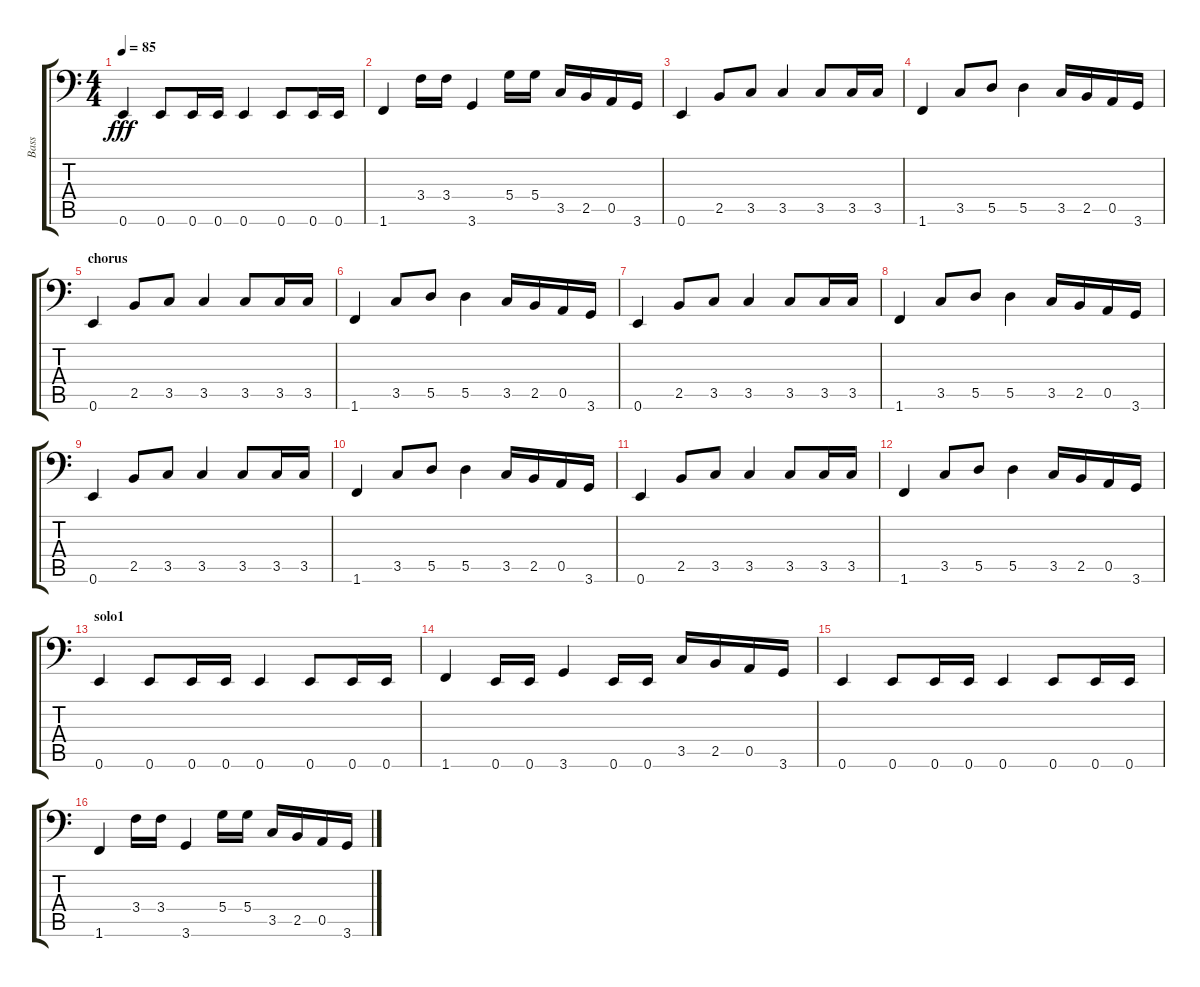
\track ("Bass" "Bass") {instrument electricbassfinger}
\staff {score tabs}
\tuning (E3 B2 G2 D2 A1 E1) {hide}
\ts (4 4)
\tempo 85
\clef f4
\ks c
0.6.4{dy fff} 0.6.8 0.6.16 0.6.16 0.6.4 0.6.8 0.6.16 0.6.16 |
1.6.4 3.4.16 3.4.16 3.6.4 5.4.16 5.4.16 3.5.16 2.5.16 0.5.16 3.6.16 |
0.6.4 2.5.8 3.5.8 3.5.4 3.5.8 3.5.16 3.5.16 |
1.6.4 3.5.8 5.5.8 5.5.4 3.5.16 2.5.16 0.5.16 3.6.16 |
\section ("" "chorus")
0.6.4 2.5.8 3.5.8 3.5.4 3.5.8 3.5.16 3.5.16 |
1.6.4 3.5.8 5.5.8 5.5.4 3.5.16 2.5.16 0.5.16 3.6.16 |
0.6.4 2.5.8 3.5.8 3.5.4 3.5.8 3.5.16 3.5.16 |
1.6.4 3.5.8 5.5.8 5.5.4 3.5.16 2.5.16 0.5.16 3.6.16 |
0.6.4 2.5.8 3.5.8 3.5.4 3.5.8 3.5.16 3.5.16 |
1.6.4 3.5.8 5.5.8 5.5.4 3.5.16 2.5.16 0.5.16 3.6.16 |
0.6.4 2.5.8 3.5.8 3.5.4 3.5.8 3.5.16 3.5.16 |
1.6.4 3.5.8 5.5.8 5.5.4 3.5.16 2.5.16 0.5.16 3.6.16 |
\section ("" "solo1")
0.6.4 0.6.8 0.6.16 0.6.16 0.6.4 0.6.8 0.6.16 0.6.16 |
1.6.4 0.6.16 0.6.16 3.6.4 0.6.16 0.6.16 3.5.16 2.5.16 0.5.16 3.6.16 |
0.6.4 0.6.8 0.6.16 0.6.16 0.6.4 0.6.8 0.6.16 0.6.16 |
1.6.4 3.4.16 3.4.16 3.6.4 5.4.16 5.4.16 3.5.16 2.5.16 0.5.16 3.6.16
